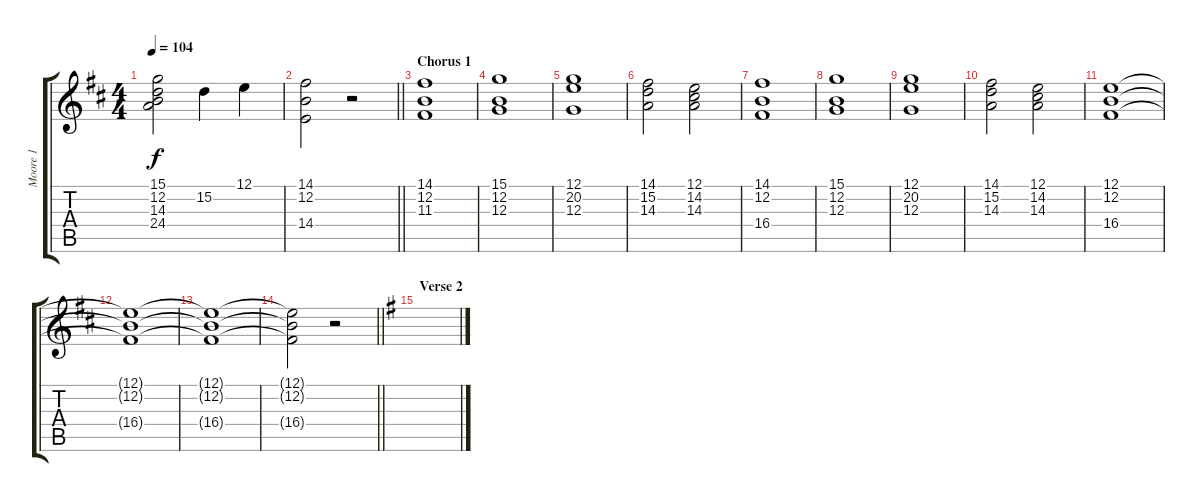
\track ("Moore 1" "Moore 1") {instrument stringensemble1}
\staff {score tabs}
\tuning (E4 B3 G3 D3 A2 E2) {hide}
\ts (4 4)
\tempo 104
\clef g2
\ks bminor
(15.1 12.2 14.3 24.4).2{dy f} 15.2.4 12.1.4 |
\barLineRight lightlight
(14.1 12.2 14.4).2 r.2 |
\section ("" "Chorus 1")
(14.1 12.2 11.3).1{instrument stringensemble1} |
(15.1 12.2 12.3).1 |
(12.1 20.2 12.3).1 |
(14.1 15.2 14.3).2 (12.1 14.2 14.3).2 |
(14.1 12.2 16.4).1 |
(15.1 12.2 12.3).1 |
(12.1 20.2 12.3).1 |
(14.1 15.2 14.3).2 (12.1 14.2 14.3).2 |
(12.1 12.2 16.4).1 |
(12.1{t} 12.2{t} 16.4{t}).1 |
(12.1{t} 12.2{t} 16.4{t}).1 |
\barLineRight lightlight
(12.1{t} 12.2{t} 16.4{t}).2 r.2 |
\section ("" "Verse 2")
\ks eminor
